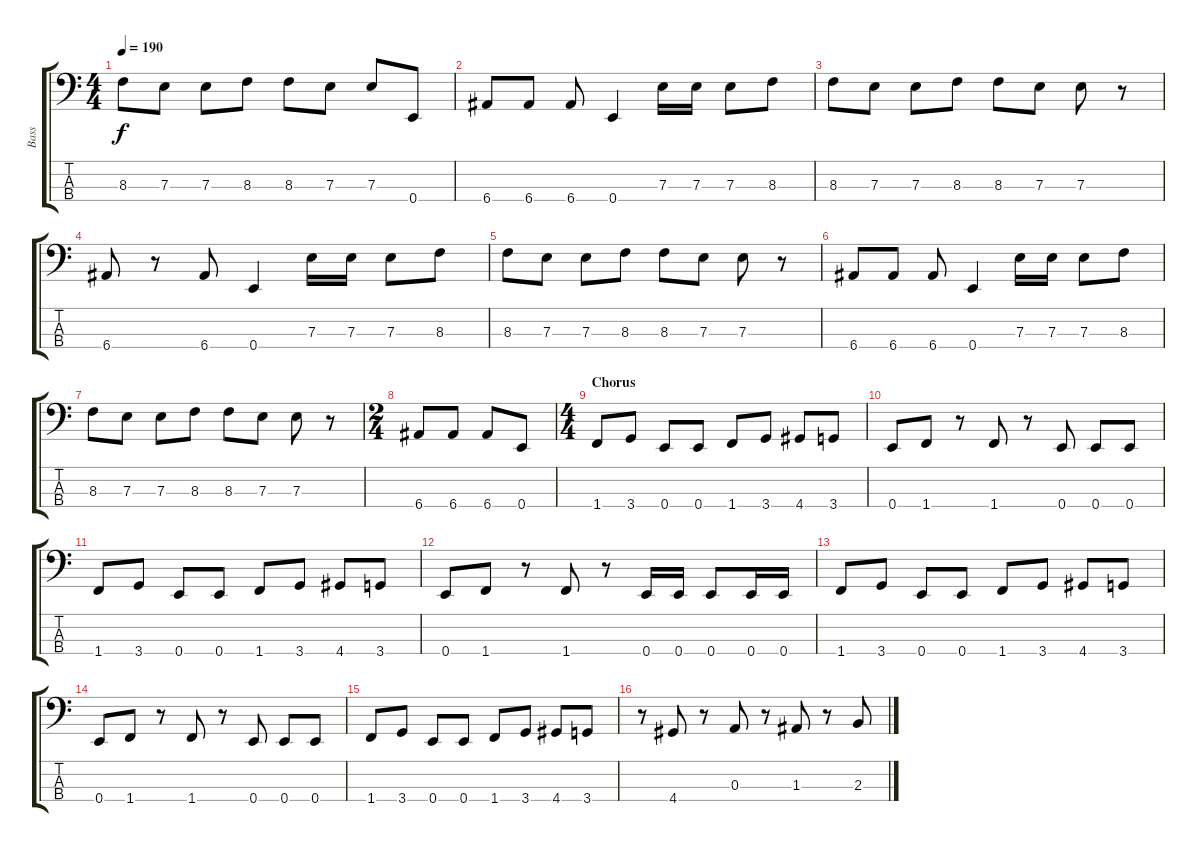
\track ("Bass" "Bass") {instrument electricbassfinger}
\staff {score tabs}
\tuning (G2 D2 A1 E1) {hide}
\ts (4 4)
\tempo 190
\clef f4
\ks c
8.3.8{dy f} 7.3.8 7.3.8 8.3.8 8.3.8 7.3.8 7.3.8 0.4.8 |
6.4.8 6.4.8 6.4.8 0.4.4 7.3.16 7.3.16 7.3.8 8.3.8 |
8.3.8 7.3.8 7.3.8 8.3.8 8.3.8 7.3.8 7.3.8 r.8 |
6.4.8 r.8 6.4.8 0.4.4 7.3.16 7.3.16 7.3.8 8.3.8 |
8.3.8 7.3.8 7.3.8 8.3.8 8.3.8 7.3.8 7.3.8 r.8 |
6.4.8 6.4.8 6.4.8 0.4.4 7.3.16 7.3.16 7.3.8 8.3.8 |
8.3.8 7.3.8 7.3.8 8.3.8 8.3.8 7.3.8 7.3.8 r.8 |
\ts (2 4)
6.4.8 6.4.8 6.4.8 0.4.8 |
\ts (4 4)
\section ("" "Chorus")
1.4.8 3.4.8 0.4.8 0.4.8 1.4.8 3.4.8 4.4.8 3.4.8 |
0.4.8 1.4.8 r.8 1.4.8 r.8 0.4.8 0.4.8 0.4.8 |
1.4.8 3.4.8 0.4.8 0.4.8 1.4.8 3.4.8 4.4.8 3.4.8 |
0.4.8 1.4.8 r.8 1.4.8 r.8 0.4.16 0.4.16 0.4.8 0.4.16 0.4.16 |
1.4.8 3.4.8 0.4.8 0.4.8 1.4.8 3.4.8 4.4.8 3.4.8 |
0.4.8 1.4.8 r.8 1.4.8 r.8 0.4.8 0.4.8 0.4.8 |
1.4.8 3.4.8 0.4.8 0.4.8 1.4.8 3.4.8 4.4.8 3.4.8 |
r.8 4.4.8 r.8 0.3.8 r.8 1.3.8 r.8 2.3.8
